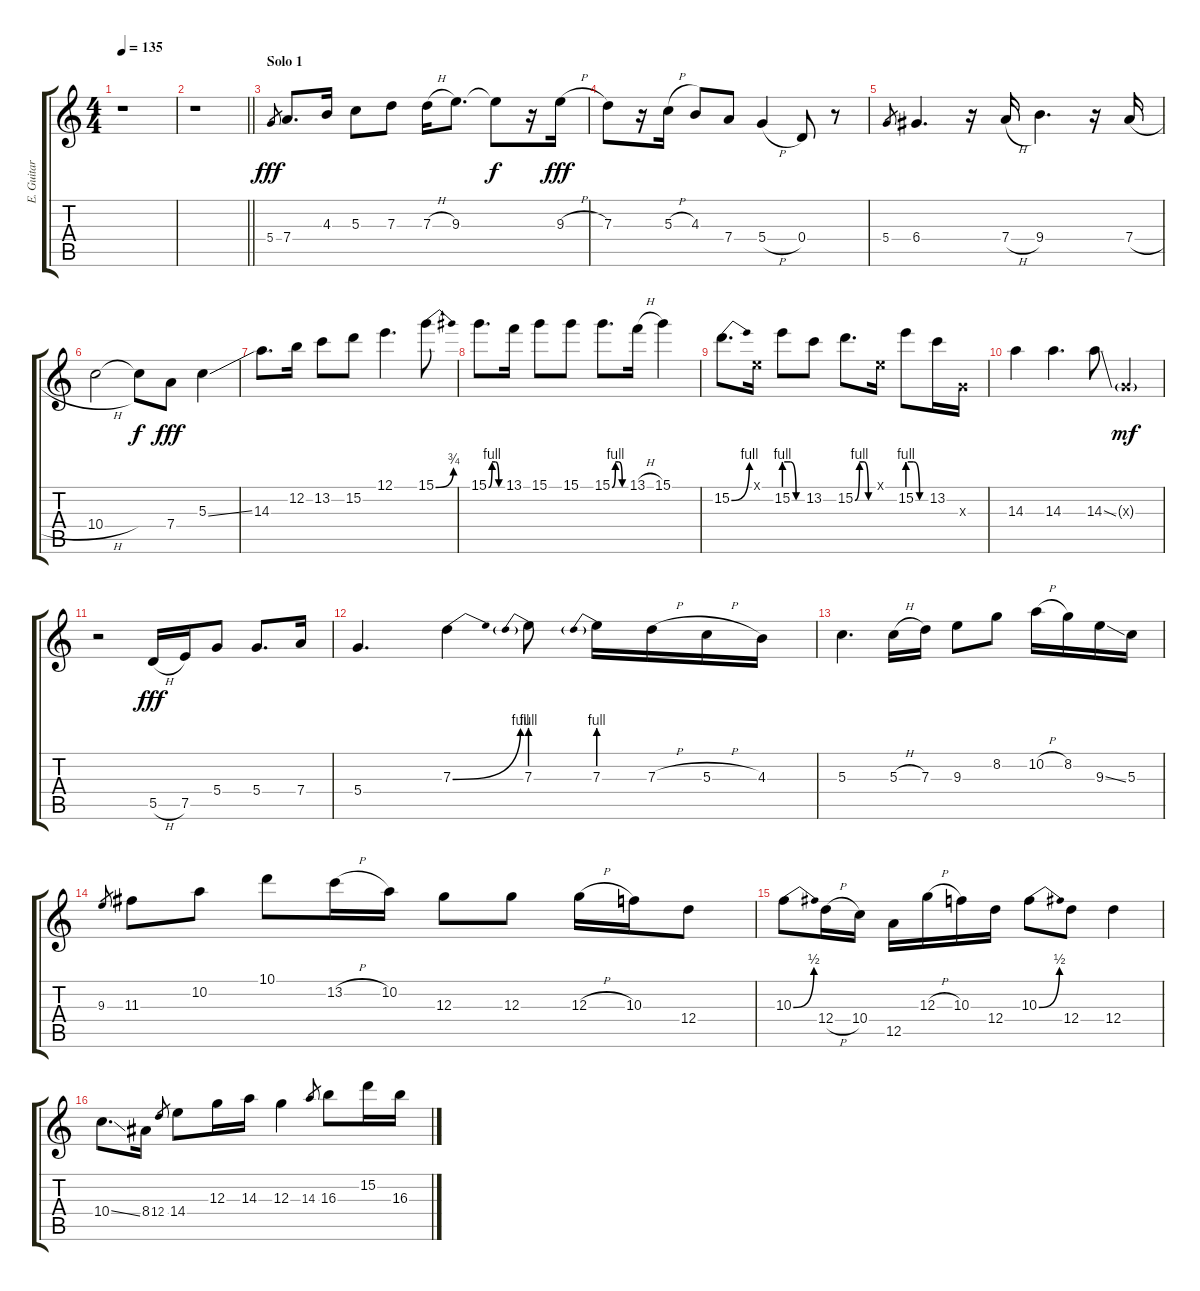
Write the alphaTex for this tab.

\track ("E. Guitar 1" "E. Guitar ") {instrument distortionguitar}
\staff {score tabs}
\tuning (E4 B3 G3 D3 A2 E2) {hide}
\ts (4 4)
\tempo 135
\clef g2
\ks c
r.1{dy fff} |
\barLineRight lightlight
r.1 |
\section ("" "Solo 1")
5.4.8{gr} 7.4.8{d} 4.3.16 5.3.8 7.3.8 7.3{h}.16 9.3.8{d} 9.3{t}.8{dy f} r.16 9.3{h}.16{dy fff} |
7.3.8 r.16 5.3{h}.16 4.3.8 7.4.8 5.4{h}.4 0.4.8 r.8 |
5.4.8{gr} 6.4.4{d} r.16 7.4{h}.16 9.4.4{d} r.16 7.4{h}.16 |
10.4{h}.2 10.4{t}.8{dy f} 7.4.8{dy fff} 5.3{ss}.4 |
14.3.8{d} 12.2.16 13.2.8 15.2.8 12.1.4{d} 15.1{be (bend 0 0 60 3)}.8 |
15.1{be (custom 0 0 15 4 30 4 45 0 60 0)}.8{d} 13.1.16 15.1.8 15.1.8 15.1{be (custom 0 0 15 4 30 4 45 0 60 0)}.8{d} 13.1{h}.16 15.1.4 |
15.2{be (bend 0 0 60 4)}.8{d} 0.1{x}.16 15.2{be (custom 0 4 20 4 40 0 60 0)}.8 13.2.8 15.2{be (custom 0 0 15 4 30 4 45 0 60 0)}.8{d} 0.1{x}.16 15.2{be (custom 0 4 20 4 40 0 60 0)}.8 13.2.16 0.3{x}.16 |
14.3.4 14.3.4{d} 14.3{ss}.8 0.3{g x}.4{dy mf} |
r.2 5.5{h}.16{dy fff} 7.5.16 5.4.8 5.4.8{d} 7.4.16 |
5.4.4{d} 7.3{be (bend 0 0 60 4)}.4 7.3{be (prebend 0 4 60 4)}.8 7.3{be (prebend 0 4 60 4)}.16 7.3{h}.16 5.3{h}.16 4.3.16 |
5.3.4{d} 5.3{h}.16 7.3.16 9.3.8 8.2.8 10.2{h}.16 8.2.16 9.3{ss}.16 5.3.16 |
9.3.8{gr} 11.3.8 10.2.8 10.1.8 13.2{h}.16 10.2.16 12.3.8 12.3.8 12.3{h}.16 10.3.16 12.4.8 |
10.3{be (bend 0 0 60 2)}.8 12.4{h}.16 10.4.16 12.5.16 12.3{h}.16 10.3.16 12.4.16 10.3{be (bend 0 0 60 2)}.8 12.4.8 12.4.4 |
10.4{ss}.8{d} 8.4.16 12.4.8{gr} 14.4.8 12.3.16 14.3.16 12.3.4 14.3.8{gr} 16.3.8 15.2.16 16.3.16
